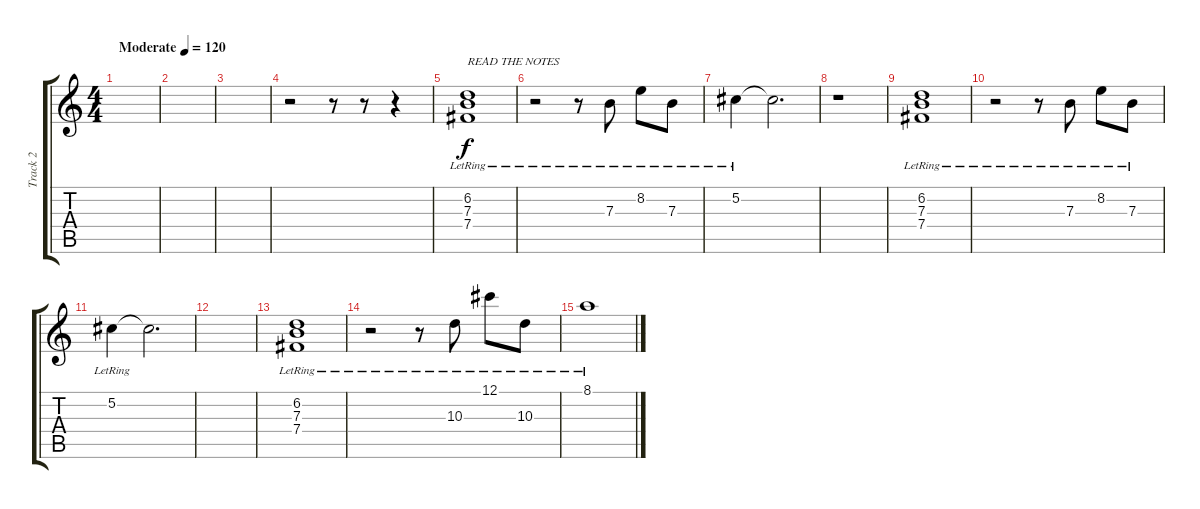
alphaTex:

\track ("Track 2" "Track 2") {instrument acousticguitarsteel}
\staff {score tabs}
\tuning (Db4 Ab3 E3 B2 Gb2 B1) {hide}
\ts (4 4)
\tempo (120 "Moderate")
\clef g2
\ks c
|
|
|
r.2 r.8 r.8 r.4 |
(6.2{lr} 7.3{lr} 7.4{lr}).1{txt "READ THE NOTES"} |
r.2 r.8 7.3{lr}.8 8.2{lr}.8 7.3{lr}.8 |
5.2{lr}.4 5.2{t}.2{d} |
r.1 |
(6.2{lr} 7.3{lr} 7.4{lr}).1 |
r.2 r.8 7.3{lr}.8 8.2{lr}.8 7.3{lr}.8 |
5.2{lr}.4 5.2{t}.2{d} |
|
(6.2{lr} 7.3{lr} 7.4{lr}).1 |
r.2 r.8 10.3{lr}.8 12.1{lr}.8 10.3{lr}.8 |
8.1{lr}.1
